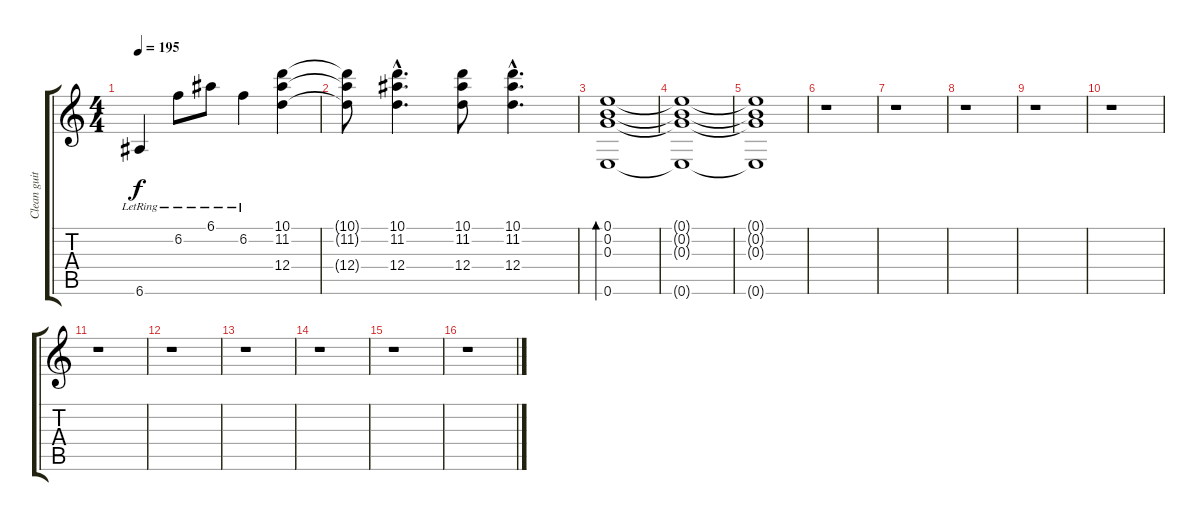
\track ("Clean guitar" "Clean guit") {instrument acousticguitarsteel}
\staff {score tabs}
\tuning (E4 B3 G3 D3 A2 E2) {hide}
\ts (4 4)
\tempo 195
\clef g2
\ks c
6.6{lr}.4{dy f} 6.2{lr}.8 6.1{lr}.8 6.2{lr}.4 (10.1 11.2 12.4).4 |
(10.1{t} 11.2{t} 12.4{t}).8 (10.1{hac} 11.2{hac} 12.4{hac}).4{d} (10.1 11.2 12.4).8 (10.1{hac} 11.2{hac} 12.4{hac}).4{d} |
(0.1 0.2 0.3 0.6).1{bd 240} |
(0.1{t} 0.2{t} 0.3{t} 0.6{t}).1 |
(0.1{t} 0.2{t} 0.3{t} 0.6{t}).1 |
r.1 |
r.1 |
r.1 |
r.1 |
r.1 |
r.1 |
r.1 |
r.1 |
r.1 |
r.1 |
r.1
